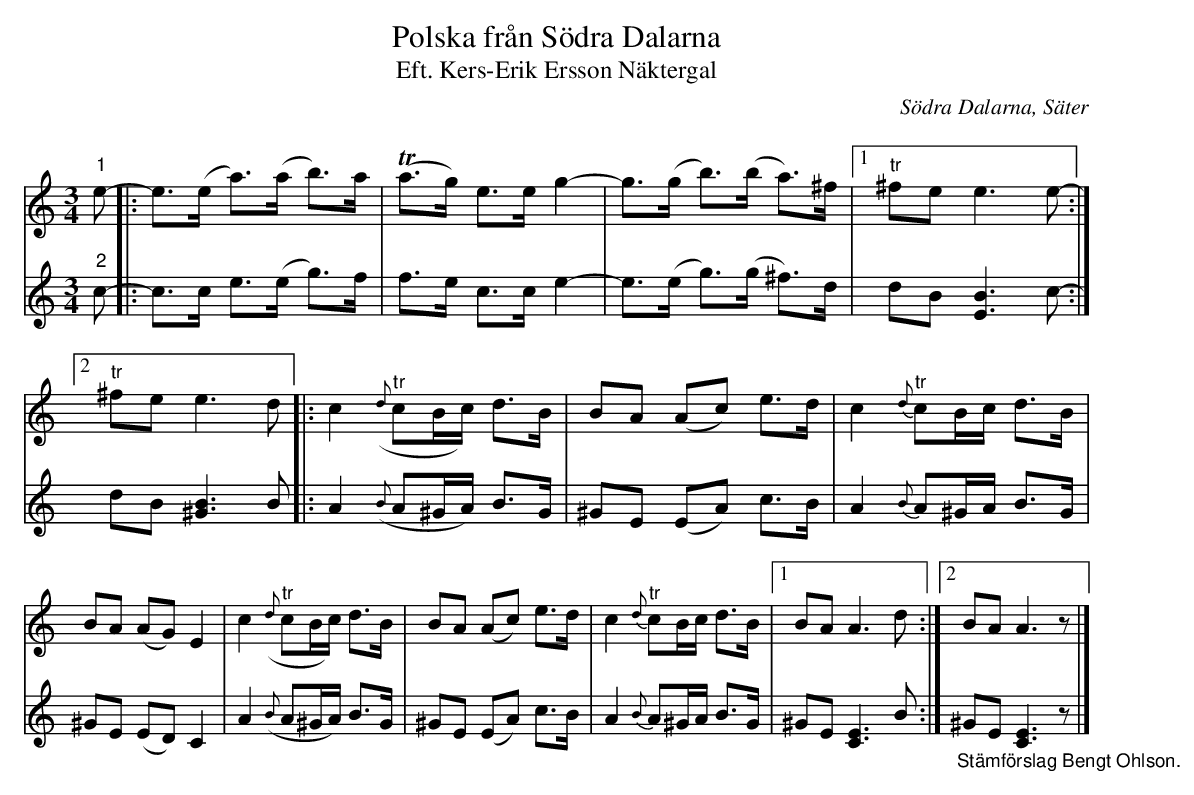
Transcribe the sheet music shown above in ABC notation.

X:1
T:Polska från Södra Dalarna
T:Eft. Kers-Erik Ersson Näktergal
O:Södra Dalarna, Säter
Q:90
L:1/8
M:3/4
V:1
K:Am
"^1" e- [|: e>(e a>)(a b>)a |(Ta>g) e>e g2- | g>(g b>)(b a>)^f |1"^tr" ^fe e3 e- :|]2
"^tr" ^fe e3 d [|: c2({d}"^tr" cB/c/) d>B | BA (Ac) e>d | c2{d}"^tr" cB/c/ d>B | BA (AG) E2 |
c2({d}"^tr" cB/c/) d>B | BA (Ac) e>d | c2{d}"^tr" cB/c/ d>B |1 BA A3 d :|]2 BA A3 z |]
V:2
"^2" c-  [|:  c>c e>(e g>)f  |  f>e c>c e2-  |  e>(e g>)(g ^f>)d  |1  dB [EB]3 c-  :|]2  dB [^GB]3 B  [|:
A2({B} A^G/A/) B>G  |  ^GE (EA) c>B  |  A2{B} A^G/A/ B>G  |  ^GE (ED) C2  |  A2({B} A^G/A/) B>G  |
^GE (EA) c>B  |  A2{B} A^G/A/ B>G  |1  ^GE [CE]3 B  :|]2 "_Stämförslag Bengt Ohlson." ^GE [CE]3 z  |]
